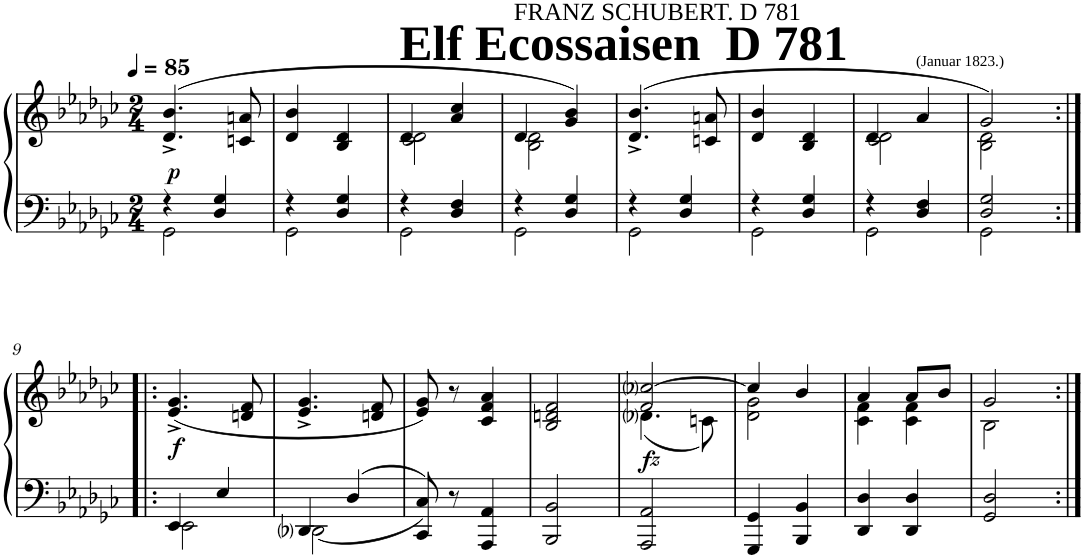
**kern	**kern	**dynam
*part1	*part1	*part1
*staff2	*staff1	*staff1/2
*I"Midi_1	*	*
*clefF4	*clefG2	*
*k[b-e-a-d-g-c-]	*k[b-e-a-d-g-c-]	*
*G-:	*G-:	*
*M2/4	*M2/4	*
*MM85	*MM85	*
=1	=1	=1
*^	*^	*
!	!	!	!	!LO:DY:b
4r	2GG-\	(>4.d-/^ 4.b-/^	2ryy	p
4D-/ 4G-/	.	.	.	.
.	.	8cn/ 8an/	.	.
=2	=2	=2	=2	=2
4r	2GG-\	4d-/ 4b-/	2ryy	.
4D-/ 4G-/	.	4B-/ 4d-/	.	.
=3	=3	=3	=3	=3
!	!	!LO:TX:a:B:t=Elf Ecossaisen  D 781	!	!
4r	2GG-\	4d-/	2c-\ 2d-\	.
4D-/ 4F/	.	4a-/ 4cc-/	.	.
=4	=4	=4	=4	=4
!	!	!LO:TX:a:t=FRANZ SCHUBERT. D 781	!	!
4r	2GG-\	4d-/	2B-\ 2d-\	.
4D-/ 4G-/	.	4g-/ 4b-/)	.	.
=5	=5	=5	=5	=5
4r	2GG-\	(>4.d-/^ 4.b-/^	2ryy	.
4D-/ 4G-/	.	.	.	.
.	.	8cn/ 8an/	.	.
=6	=6	=6	=6	=6
4r	2GG-\	4d-/ 4b-/	2ryy	.
4D-/ 4G-/	.	4B-/ 4d-/	.	.
=7	=7	=7	=7	=7
4r	2GG-\	4d-/	2c-\ 2d-\	.
!	!	!LO:TX:a:t=(Januar 1823.)	!	!
4D-/ 4F/	.	4a-/	.	.
=8	=8	=8	=8	=8
2D-/ 2G-/	2GG-\	2g-/)	2B-\ 2d-\	.
!!LO:LB:g=z	!!
=9:|!|:	=9:|!|:	=9:|!|:	=9:|!|:	=9:|!|:
!	!	!	!	!LO:DY:b
4EE-/	2EE-\	(<4.e-/^ 4.g-/^	2ryy	f
4E-/	.	.	.	.
.	.	8dn/ 8f/	.	.
=10	=10	=10	=10	=10
4DD-i/	2DD-\	4.e-/^ 4.g-/^	2ryy	.
4D-/	.	.	.	.
.	.	8dn/ 8f/	.	.
=11	=11	=11	=11	=11
8CC-/ 8C-/	2ryy	8e-/ 8g-/)	2ryy	.
8r	.	8r	.	.
4AAA-/ 4AA-/	.	4c-/ 4f/ 4a-/	.	.
=12	=12	=12	=12	=12
2BBB-/ 2BB-/	2ryy	2B-/ 2dn/ 2f/	2ryy	.
=13	=13	=13	=13	=13
!	!	!	!	!LO:DY:b
2AAA-/ 2AA-/	2ryy	2f/ [2cc-i/	(4.d-i\	fz
.	.	.	8cn\)	.
=14	=14	=14	=14	=14
4GGG-/ 4GG-/	2ryy	4cc-/]	2d-\ 2g-\	.
4BBB-/ 4BB-/	.	4b-/	.	.
=15	=15	=15	=15	=15
4DD-/ 4D-/	2ryy	4a-/	4c-\ 4f\	.
4DD-/ 4D-/	.	8a-/L	4c-\ 4f\	.
.	.	8b-/J	.	.
=16	=16	=16	=16	=16
2GG-/ 2D-/	2ryy	2g-/	2B-\	.
*v	*v	*	*	*
*	*v	*v	*
=:|!	=:|!	=:|!
*-	*-	*-
